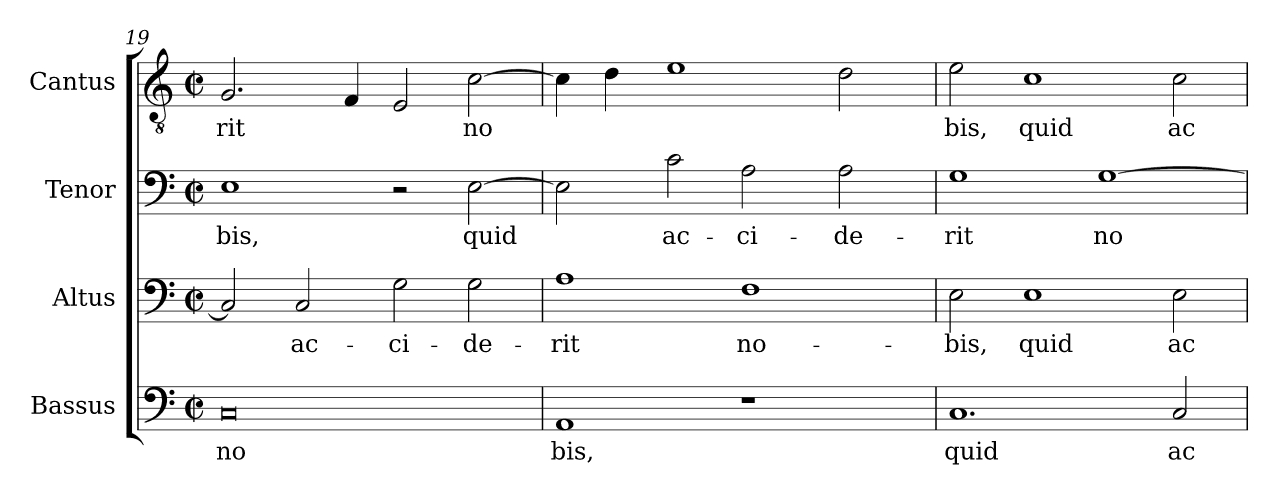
**kern	**text	**kern	**text	**kern	**text	**kern	**text
*part4	*part4	*part3	*part3	*part2	*part2	*part1	*part1
*staff4	*staff4	*staff3	*staff3	*staff2	*staff2	*staff1	*staff1
*I"Bassus	*	*I"Altus	*	*I"Tenor	*	*I"Cantus	*
*clefF4	*	*clefF4	*	*clefF4	*	*clefGv2	*
*M2/2	*	*M2/2	*	*M2/2	*	*M2/2	*
*met(c|)	*	*met(c|)	*	*met(c|)	*	*met(c|)	*
=19	=19	=19	=19	=19	=19	=19	=19
!	!LO:LY:b:cj	!	!	!	!LO:LY:b:cj	!	!LO:LY:b:cj
0C	no	2C/]	.	1E	-bis,	2.G/	rit
!	!	!	!LO:LY:b:cj	!	!	!	!
.	.	2C/	ac-	.	.	.	.
.	.	.	.	.	.	4F/	.
!	!	!	!LO:LY:b:cj	!	!	!	!
.	.	2G\	-ci-	2r	.	2E/	.
!	!	!	!LO:LY:b:cj	!	!LO:LY:b	!	!LO:LY:b:cj
.	.	2G\	-de-	[<2E\	quid	[<2c\	no
!!LO:LB:g=z
=20	=20	=20	=20	=20	=20	=20	=20
!	!LO:LY:b:cj	!	!LO:LY:b:cj	!	!	!	!
*	*	*	*	*	*	*^	*
1AA	bis,	1A	-rit	2E\]	.	4c\]	4ryy	.
.	.	.	.	.	.	4d\	16ryy	.
.	.	.	.	.	.	.	1ryy	.
!	!	!	!	!	!LO:LY:b:cj	!	!	!
.	.	.	.	2c\	ac-	1e	.	.
!	!	!	!LO:LY:b:cj	!	!LO:LY:b:cj	!	!	!
1r	.	1F	no-	2A\	-ci-	.	.	.
.	.	.	.	.	.	.	2ryy	.
!	!	!	!	!	!LO:LY:b:cj	!	!	!
.	.	.	.	2A\	-de-	2d\	.	.
.	.	.	.	.	.	.	8.ryy	.
=21	=21	=21	=21	=21	=21	=21	=21	=21
!	!LO:LY:b:cj	!	!LO:LY:b:cj	!	!LO:LY:b:cj	!	!	!LO:LY:b:cj
*	*	*	*	*	*	*v	*v	*
1.C	quid	2E\	-bis,	1G	-rit	2e\	bis,
!	!	!	!LO:LY:b:cj	!	!	!	!LO:LY:b:cj
.	.	1E	quid	.	.	1c	quid
!	!	!	!	!	!LO:LY:b:cj	!	!
.	.	.	.	[>1G	no-	.	.
!	!LO:LY:b:cj	!	!LO:LY:b:cj	!	!	!	!LO:LY:b:cj
2C/	ac	2E\	ac-	.	.	2c\	ac
=	=	=	=	=	=	=	=
*-	*-	*-	*-	*-	*-	*-	*-
